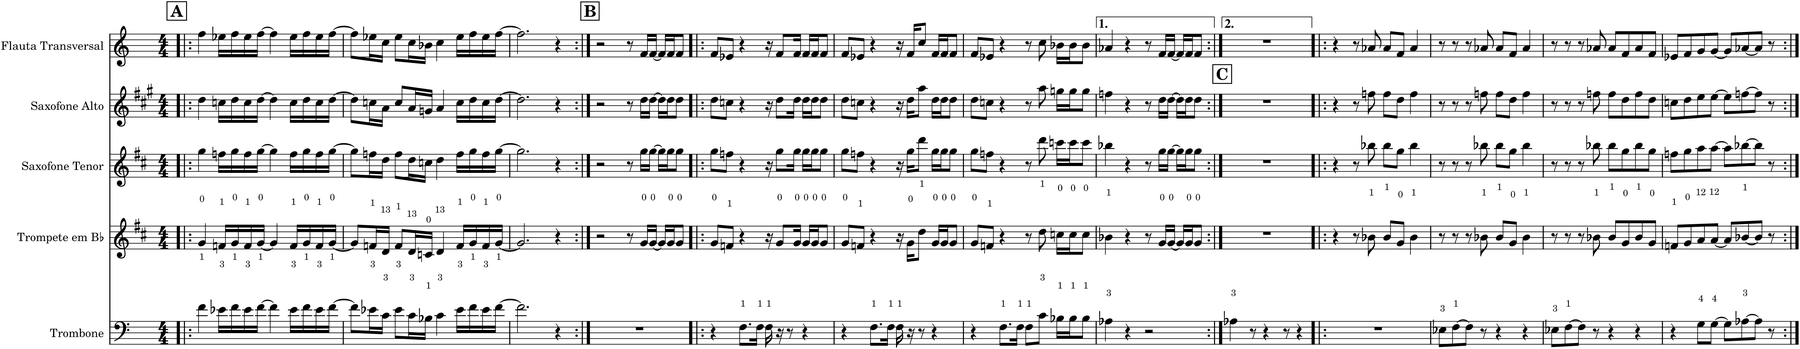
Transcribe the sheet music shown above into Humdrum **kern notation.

**kern	**kern	**kern	**kern	**kern
*part5	*part4	*part3	*part2	*part1
*staff5	*staff4	*staff3	*staff2	*staff1
*I"Trombone	*I"Trompete em Bb	*I"Saxofone Tenor	*I"Saxofone Alto	*I"Flauta Transversal
*I'Tbn.	*I'Tpt. em Bb	*I'Sax. Tn.	*	*I'Fl.
*clefF4	*clefG2	*clefG2	*clefG2	*clefG2
*	*Trd1c2	*Trd8c14	*Trd5c9	*
*k[]	*k[f#c#]	*k[f#c#]	*k[f#c#g#]	*k[]
*M4/4	*M4/4	*M4/4	*M4/4	*M4/4
!!LO:REH:place=s1:a:B:cj:t=A
=1!|:	=1!|:	=1!|:	=1!|:	=1!|:
4f\	4g/	4gg\	4dd\	4ff\
16e-X\LL	16fn/LL	16ffn\LL	16ccn\LL	16ee-X\LL
16f\	16g/	16gg\	16dd\	16ff\
16e-\	16f/	16ff\	16cc\	16ee-\
[16f\JJ	[16g/JJ	[16gg\JJ	[16dd\JJ	[16ff\JJ
4f\]	4g/]	4gg\]	4dd\]	4ff\]
16e-\LL	16f/LL	16ff\LL	16cc\LL	16ee-\LL
16f\	16g/	16gg\	16dd\	16ff\
16e-\	16f/	16ff\	16cc\	16ee-\
[16f\JJ	[16g/JJ	[16gg\JJ	[16dd\JJ	[16ff\JJ
=2	=2	=2	=2	=2
8f\L]	8g/L]	8gg\L]	8dd\L]	8ff\L]
16e-X\L	16fn/L	16ffn\L	16ccn\L	16ee-X\L
16c\JJ	16d/JJ	16dd\JJ	16a\JJ	16cc\JJ
8e-\L	8f/L	8ff\L	8cc/L	8ee-\L
16c\L	16d/L	16dd\L	16a/L	16cc\L
16B-X\JJ	16cn/JJ	16ccn\JJ	16gn/JJ	16b-X\JJ
4c\	4d/	4dd\	4a/	4cc\
16e-\LL	16f/LL	16ff\LL	16cc\LL	16ee-\LL
16f\	16g/	16gg\	16dd\	16ff\
16e-\	16f/	16ff\	16cc\	16ee-\
[16f\JJ	[16g/JJ	[16gg\JJ	[16dd\JJ	[16ff\JJ
=3	=3	=3	=3	=3
2.f\]	2.g/]	2.gg\]	2.dd\]	2.ff\]
4r	4r	4r	4r	4r
!!LO:REH:place=s1:a:B:cj:t=B
=4:|!	=4:|!	=4:|!	=4:|!	=4:|!
1r	2r	2r	2r	2r
.	8r	8r	8r	8r
.	16g/LL	16gg\LL	16dd\LL	16f/LL
.	[16g/JJ	[16gg\JJ	[16dd\JJ	[16f/JJ
.	16g/LL]	16gg\LL]	16dd\LL]	16f/LL]
.	16g/J	16gg\J	16dd\J	16f/J
.	8g/J	8gg\J	8dd\J	8f/J
=5!|:	=5!|:	=5!|:	=5!|:	=5!|:
4r	8g/L	8gg\L	8dd\L	8f/L
.	8fn/J	8ffn\J	8ccn\J	8e-X/J
8.F\L	4r	4r	4r	4r
16F\Jk	.	.	.	.
16F\	16r	16r	16r	16r
16r	8g/L	8gg\L	8dd\L	8f/L
8r	.	.	.	.
.	16g/Jk	16gg\Jk	16dd\Jk	16f/Jk
4r	16g/LL	16gg\LL	16dd\LL	16f/LL
.	16g/J	16gg\J	16dd\J	16f/J
.	8g/J	8gg\J	8dd\J	8f/J
=6	=6	=6	=6	=6
4r	8g/L	8gg\L	8dd\L	8f/L
.	8fn/J	8ffn\J	8ccn\J	8e-X/J
8.F\L	4r	4r	4r	4r
16F\Jk	.	.	.	.
16F\	16r	16r	16r	16r
16r	16g\KL	16gg\KL	16dd\KL	16f/KL
8r	8dd\J	8ddd\J	8aa\J	8cc/J
4r	16g/LL	16gg\LL	16dd\LL	16f/LL
.	16g/J	16gg\J	16dd\J	16f/J
.	8g/J	8gg\J	8dd\J	8f/J
=7	=7	=7	=7	=7
4r	8g/L	8gg\L	8dd\L	8f/L
.	8fn/J	8ffn\J	8ccn\J	8e-X/J
8.F\L	4r	4r	4r	4r
16F\Jk	.	.	.	.
8F\L	8r	8r	8r	8r
8c\J	8dd\	8ddd\	8aa\	8cc\
16B-X\LL	16ccn\LL	16cccn\LL	16ggn\LL	16b-X\LL
16B-\J	16cc\J	16ccc\J	16gg\J	16b-\J
8B-\J	8cc\J	8ccc\J	8gg\J	8b-\J
=8	=8	=8	=8	=8
4A-X\	4b-X\	4bb-X\	4ffn\	4a-X/
4r	4r	4r	4r	4r
2r	8r	8r	8r	8r
.	16g/LL	16gg\LL	16dd\LL	16f/LL
.	[16g/JJ	[16gg\JJ	[16dd\JJ	[16f/JJ
.	16g/LL]	16gg\LL]	16dd\LL]	16f/LL]
.	16g/J	16gg\J	16dd\J	16f/J
.	8g/J	8gg\J	8dd\J	8f/J
!!LO:REH:place=s1:b:B:cj:t=C
=9:|!	=9:|!	=9:|!	=9:|!	=9:|!
4A-X\	1r	1r	1r	1r
8r	.	.	.	.
4r	.	.	.	.
8r	.	.	.	.
4r	.	.	.	.
=10!|:	=10!|:	=10!|:	=10!|:	=10!|:
1r	4r	4r	4r	4r
.	8r	8r	8r	8r
.	8b-X\	8bb-X\	8ffn\	8a-X/
.	8b-/L	8bb-\L	8ff\L	8a-/L
.	8g/J	8gg\J	8dd\J	8f/J
.	4b-\	4bb-\	4ff\	4a-/
=11	=11	=11	=11	=11
8E-X\L	8r	8r	8r	8r
[8F\	8r	8r	8r	8r
8F\J]	8r	8r	8r	8r
8r	8b-X\	8bb-X\	8ffn\	8a-X/
4r	8b-/L	8bb-\L	8ff\L	8a-/L
.	8g/J	8gg\J	8dd\J	8f/J
4r	4b-\	4bb-\	4ff\	4a-/
=12	=12	=12	=12	=12
8E-X\L	8r	8r	8r	8r
[8F\	8r	8r	8r	8r
8F\J]	8r	8r	8r	8r
8r	8b-X\	8bb-X\	8ffn\	8a-X/
4r	8b-/L	8bb-\L	8ff\L	8a-/L
.	8g/	8gg\	8dd\	8f/
4r	8b-/	8bb-\	8ff\	8a-/
.	8g/J	8gg\J	8dd\J	8f/J
=13	=13	=13	=13	=13
4r	8fn/L	8ffn\L	8ccn\L	8e-X/L
.	8g/	8gg\	8dd\	8f/
8G\L	8a/	8aa\	8ee\	8g/
[8G\J	[8a/J	[8aa\J	[8ee\J	[8g/J
8G\L]	8a/L]	8aa\L]	8ee\L]	8g/L]
[8A-X\	[8b-X/	[8bb-X\	[8ffn\	[8a-X/
8A-\J]	8b-/J]	8bb-\J]	8ff\J]	8a-/J]
8r	8r	8r	8r	8r
=:|!	=:|!	=:|!	=:|!	=:|!
*-	*-	*-	*-	*-
